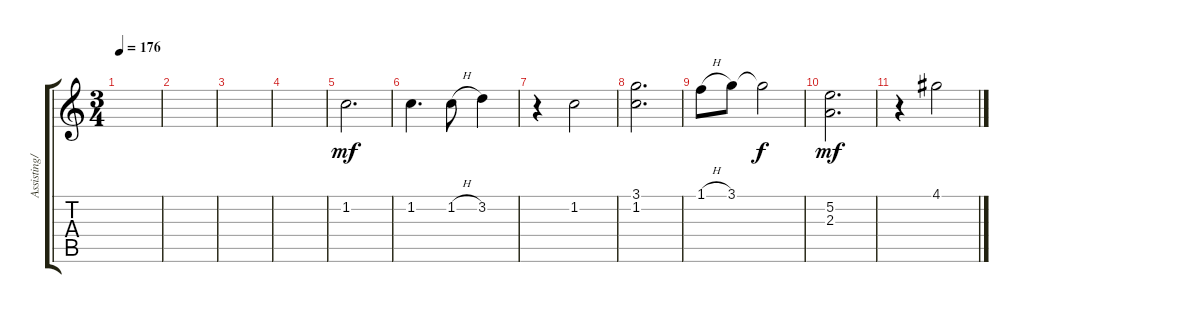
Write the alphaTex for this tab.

\track ("Assisting/Overlap Melody" "Assisting/") {instrument acousticguitarsteel}
\staff {score tabs}
\tuning (E4 B3 G3 D3 A2 E2) {hide}
\ts (3 4)
\tempo 176
\clef g2
\ks c
|
|
|
|
1.2.2{d dy mf} |
1.2.4{d} 1.2{h}.8 3.2.4 |
r.4 1.2.2 |
(3.1 1.2).2{d} |
1.1{h}.8 3.1.8 3.1{t}.2{dy f} |
(5.2 2.3).2{d dy mf} |
r.4 4.1.2
